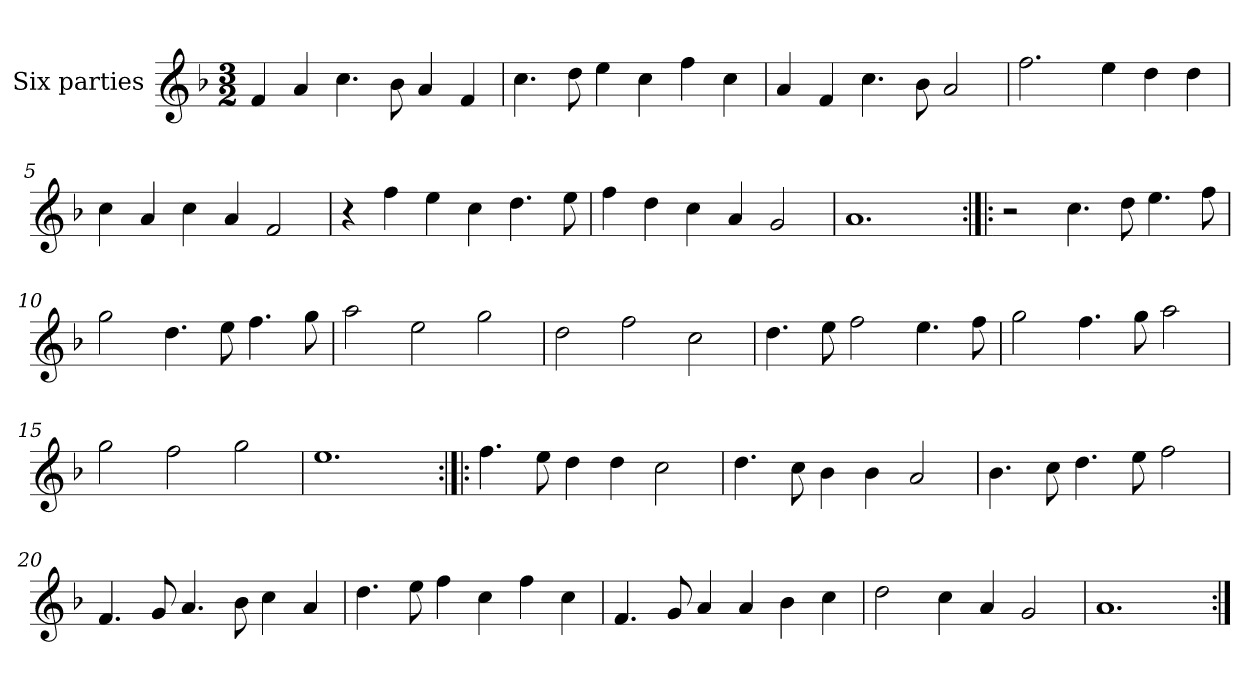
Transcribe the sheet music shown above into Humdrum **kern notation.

**kern
*part1
*staff1
*I"Six parties
*clefG2
*k[b-]
*M3/2
*MM180
=1
4f/
4a/
4.cc\
8b-\
4a/
4f/
=2
4.cc\
8dd\
4ee\
4cc\
4ff\
4cc\
=3
4a/
4f/
4.cc\
8b-\
2a/
=4
2.ff\
4ee\
4dd\
4dd\
=5
4cc\
4a/
4cc\
4a/
2f/
=6
4r
4ff\
4ee\
4cc\
4.dd\
8ee\
=7
4ff\
4dd\
4cc\
4a/
2g/
=8
1.a
=9:|!|:
2r
4.cc\
8dd\
4.ee\
8ff\
=10
2gg\
4.dd\
8ee\
4.ff\
8gg\
=11
2aa\
2ee\
2gg\
=12
2dd\
2ff\
2cc\
=13
4.dd\
8ee\
2ff\
4.ee\
8ff\
=14
2gg\
4.ff\
8gg\
2aa\
=15
2gg\
2ff\
2gg\
=16
1.ee
=17:|!|:
4.ff\
8ee\
4dd\
4dd\
2cc\
=18
4.dd\
8cc\
4b-\
4b-\
2a/
=19
4.b-\
8cc\
4.dd\
8ee\
2ff\
=20
4.f/
8g/
4.a/
8b-\
4cc\
4a/
=21
4.dd\
8ee\
4ff\
4cc\
4ff\
4cc\
=22
4.f/
8g/
4a/
4a/
4b-\
4cc\
=23
2dd\
4cc\
4a/
2g/
=24
1.a
=:|!
*-
